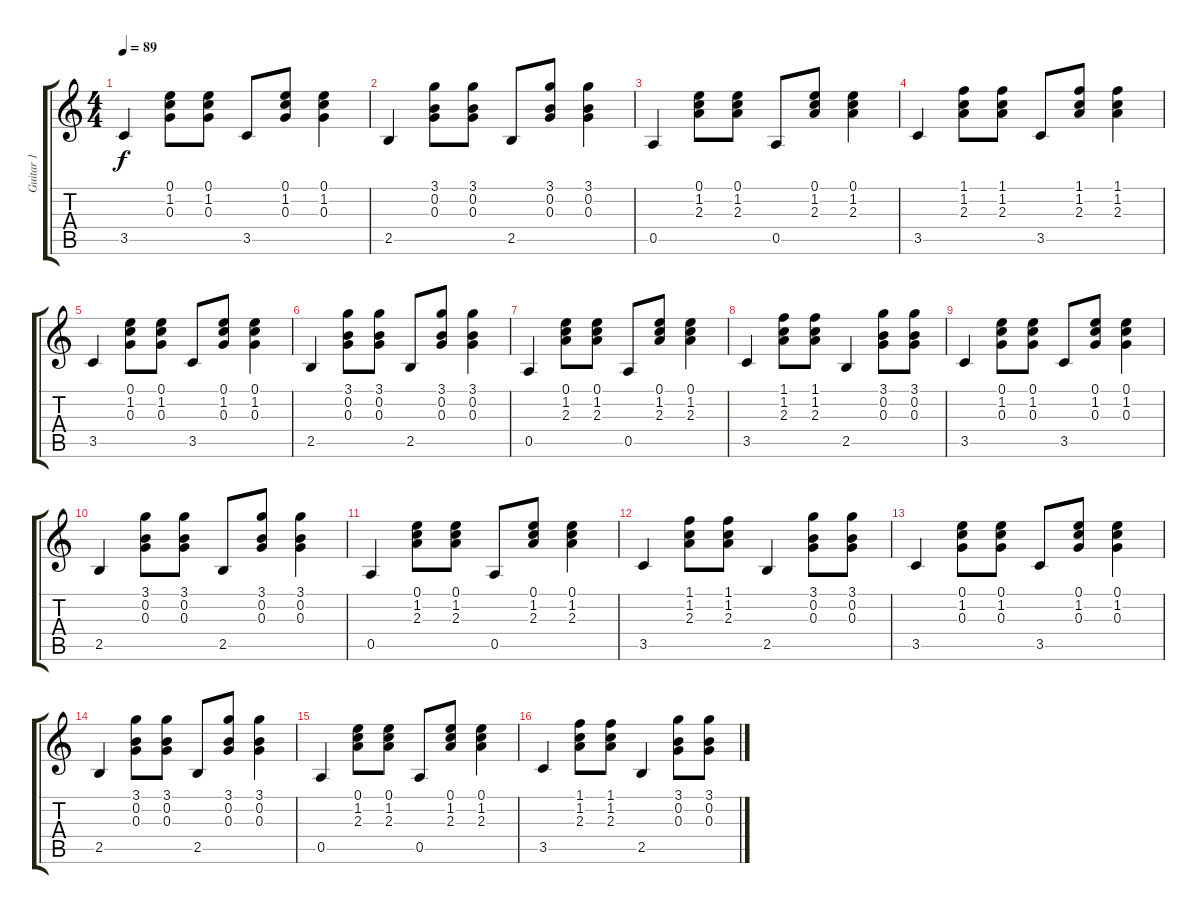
\track ("Guitar 1" "Guitar 1") {instrument electricguitarclean}
\staff {score tabs}
\tuning (E4 B3 G3 D3 A2 E2) {hide}
\ts (4 4)
\tempo 89
\clef g2
\ks c
3.5.4{dy f} (0.1 1.2 0.3).8 (0.1 1.2 0.3).8 3.5.8 (0.1 1.2 0.3).8 (0.1 1.2 0.3).4 |
2.5.4 (3.1 0.2 0.3).8 (3.1 0.2 0.3).8 2.5.8 (3.1 0.2 0.3).8 (3.1 0.2 0.3).4 |
0.5.4 (0.1 1.2 2.3).8 (0.1 1.2 2.3).8 0.5.8 (0.1 1.2 2.3).8 (0.1 1.2 2.3).4 |
3.5.4 (1.1 1.2 2.3).8 (1.1 1.2 2.3).8 3.5.8 (1.1 1.2 2.3).8 (1.1 1.2 2.3).4 |
3.5.4 (0.1 1.2 0.3).8 (0.1 1.2 0.3).8 3.5.8 (0.1 1.2 0.3).8 (0.1 1.2 0.3).4 |
2.5.4 (3.1 0.2 0.3).8 (3.1 0.2 0.3).8 2.5.8 (3.1 0.2 0.3).8 (3.1 0.2 0.3).4 |
0.5.4 (0.1 1.2 2.3).8 (0.1 1.2 2.3).8 0.5.8 (0.1 1.2 2.3).8 (0.1 1.2 2.3).4 |
3.5.4 (1.1 1.2 2.3).8 (1.1 1.2 2.3).8 2.5.4 (3.1 0.2 0.3).8 (3.1 0.2 0.3).8 |
3.5.4 (0.1 1.2 0.3).8 (0.1 1.2 0.3).8 3.5.8 (0.1 1.2 0.3).8 (0.1 1.2 0.3).4 |
2.5.4 (3.1 0.2 0.3).8 (3.1 0.2 0.3).8 2.5.8 (3.1 0.2 0.3).8 (3.1 0.2 0.3).4 |
0.5.4 (0.1 1.2 2.3).8 (0.1 1.2 2.3).8 0.5.8 (0.1 1.2 2.3).8 (0.1 1.2 2.3).4 |
3.5.4 (1.1 1.2 2.3).8 (1.1 1.2 2.3).8 2.5.4 (3.1 0.2 0.3).8 (3.1 0.2 0.3).8 |
3.5.4 (0.1 1.2 0.3).8 (0.1 1.2 0.3).8 3.5.8 (0.1 1.2 0.3).8 (0.1 1.2 0.3).4 |
2.5.4 (3.1 0.2 0.3).8 (3.1 0.2 0.3).8 2.5.8 (3.1 0.2 0.3).8 (3.1 0.2 0.3).4 |
0.5.4 (0.1 1.2 2.3).8 (0.1 1.2 2.3).8 0.5.8 (0.1 1.2 2.3).8 (0.1 1.2 2.3).4 |
3.5.4 (1.1 1.2 2.3).8 (1.1 1.2 2.3).8 2.5.4 (3.1 0.2 0.3).8 (3.1 0.2 0.3).8
